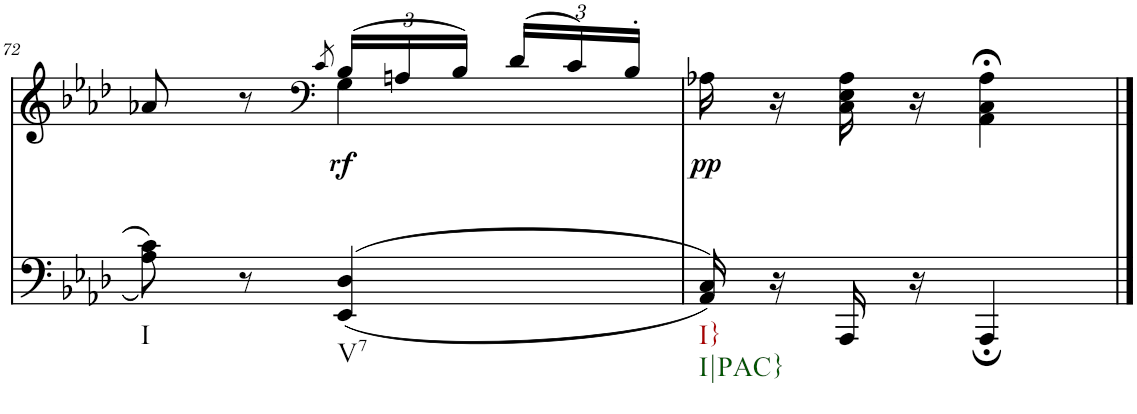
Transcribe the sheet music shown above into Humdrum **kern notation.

**kern	**kern	**text	**dynam
*part2	*part1	*part1	*part1
*staff2	*staff1	*staff1	*staff1
*I"piano	*I"piano	*	*
*I'Pno	*I'Pno	*	*
!!LO:PB:g=z
*clefF4	*clefG2	*	*
*k[b-e-a-d-]	*k[b-e-a-d-]	*	*
*A-:	*A-:	*	*
*M2/4	*M2/4	*	*
=72	=72	=72	=72
*	*^	*	*
!LO:TX:b:t=I	!	!	!	!
8A-\ 8c\	8a-X/	4ryy	.	.
8r	8r	.	.	.
.	8qc/	.	.	.
*	*clefF4	*	*	*
*	*Xbrackettup	*	*	*
!LO:TX:b:t=V7	!	!	!	!
!	!	!	!	!LO:DY:b
(>(4EE-/ 4D-/	(24B-/LL	4G\	.	rf
.	24An/	.	.	.
.	24B-/JJ)	.	.	.
.	(24d-/LL	.	.	.
.	24c/)	.	.	.
.	24B-'/JJ	.	.	.
*	*v	*v	*	*
=73	=73	=73	=73
!LO:TX:b:t=I}	!	!	!
!LO:TX:b:t=I|PAC}	!	!	!
!	!	!LO:LY:b	!LO:DY:b
16AA-/ 16C/))	16A-X\	pp	pp
16r	16r	.	.
16AAA-/	16C\ 16E-\ 16A-\	.	.
16r	16r	.	.
4AAA-;/	4AA-\;< 4C\;< 4A-\;<	.	.
==	==	==	==
*-	*-	*-	*-
